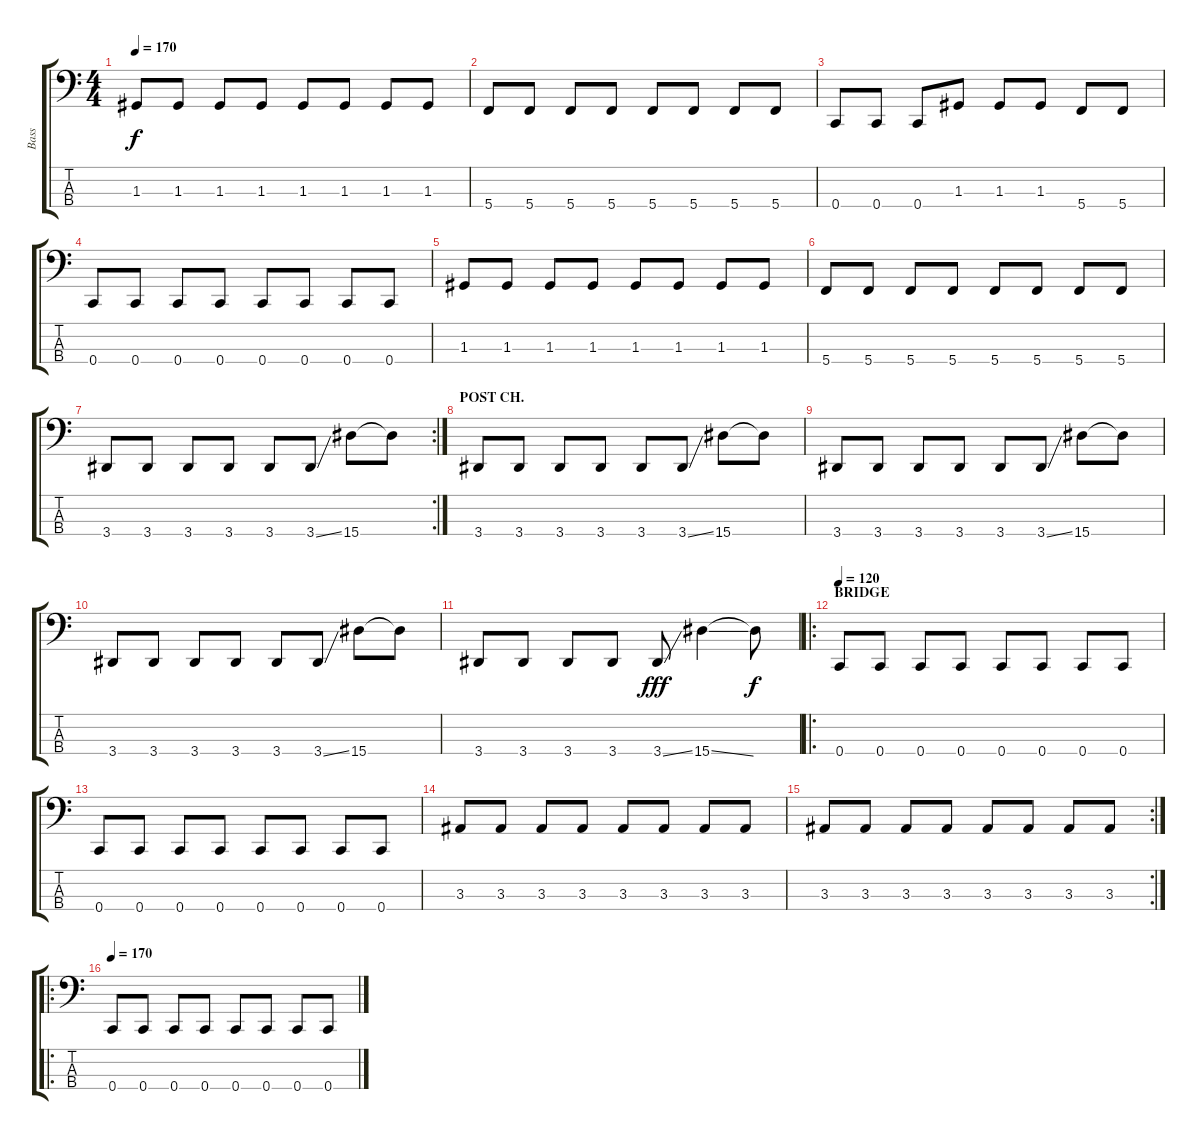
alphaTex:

\track ("Bass" "Bass") {instrument electricbasspick}
\staff {score tabs}
\tuning (F2 C2 G1 C1) {hide}
\ts (4 4)
\tempo 170
\clef f4
\ks c
1.3.8{dy f} 1.3.8 1.3.8 1.3.8 1.3.8 1.3.8 1.3.8 1.3.8 |
5.4.8 5.4.8 5.4.8 5.4.8 5.4.8 5.4.8 5.4.8 5.4.8 |
0.4.8 0.4.8 0.4.8 1.3.8 1.3.8 1.3.8 5.4.8 5.4.8 |
0.4.8 0.4.8 0.4.8 0.4.8 0.4.8 0.4.8 0.4.8 0.4.8 |
1.3.8 1.3.8 1.3.8 1.3.8 1.3.8 1.3.8 1.3.8 1.3.8 |
5.4.8 5.4.8 5.4.8 5.4.8 5.4.8 5.4.8 5.4.8 5.4.8 |
\rc 2
3.4.8 3.4.8 3.4.8 3.4.8 3.4.8 3.4{ss}.8 15.4.8 15.4{t}.8 |
\section ("" "POST CH.")
3.4.8 3.4.8 3.4.8 3.4.8 3.4.8 3.4{ss}.8 15.4.8 15.4{t}.8 |
3.4.8 3.4.8 3.4.8 3.4.8 3.4.8 3.4{ss}.8 15.4.8 15.4{t}.8 |
3.4.8 3.4.8 3.4.8 3.4.8 3.4.8 3.4{ss}.8 15.4.8 15.4{t}.8 |
3.4.8 3.4.8 3.4.8 3.4.8 3.4{ss}.8{dy fff} 15.4{ss}.4 15.4{t}.8{dy f} |
\ro
\section ("" "BRIDGE")
\tempo 120
0.4.8 0.4.8 0.4.8 0.4.8 0.4.8 0.4.8 0.4.8 0.4.8 |
0.4.8 0.4.8 0.4.8 0.4.8 0.4.8 0.4.8 0.4.8 0.4.8 |
3.3.8 3.3.8 3.3.8 3.3.8 3.3.8 3.3.8 3.3.8 3.3.8 |
\rc 2
3.3.8 3.3.8 3.3.8 3.3.8 3.3.8 3.3.8 3.3.8 3.3.8 |
\ro
\tempo 120
\tempo 170
0.4.8 0.4.8 0.4.8 0.4.8 0.4.8 0.4.8 0.4.8 0.4.8
